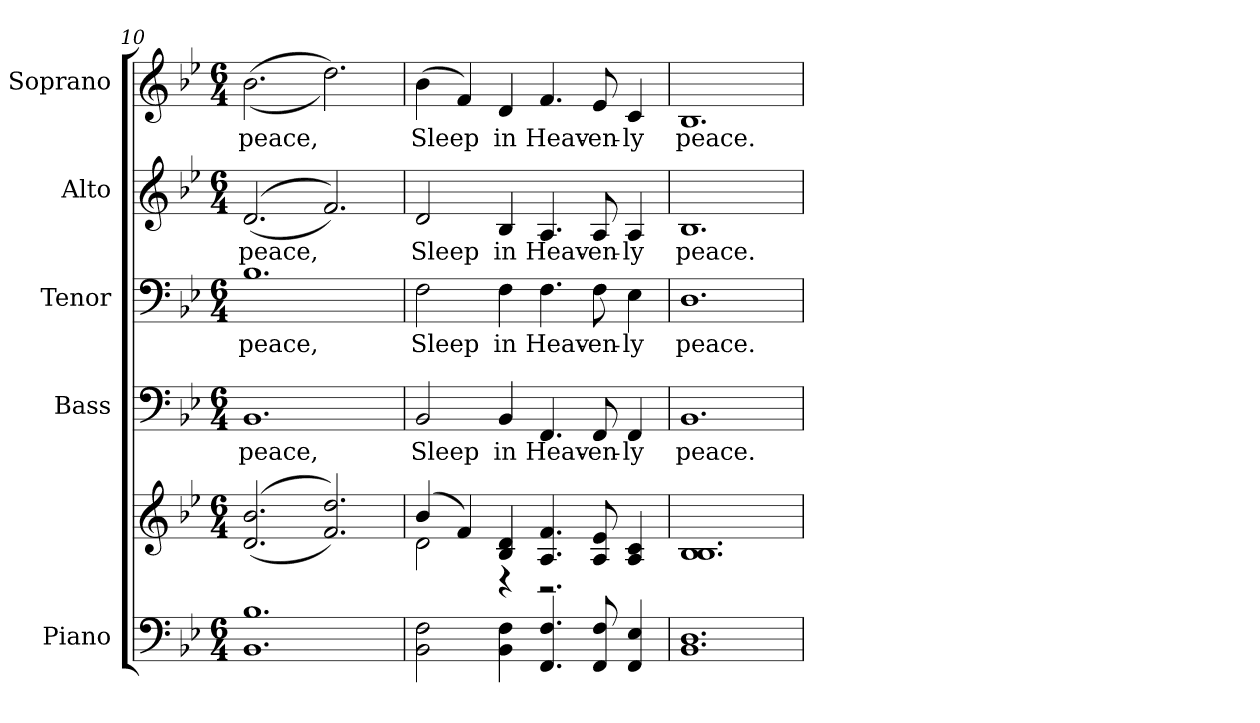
**kern	**kern	**kern	**text	**kern	**text	**kern	**text	**kern	**text
*part5	*part5	*part4	*part4	*part3	*part3	*part2	*part2	*part1	*part1
*staff6	*staff5	*staff4	*staff4	*staff3	*staff3	*staff2	*staff2	*staff1	*staff1
*I"Piano	*	*I"Bass	*	*I"Tenor	*	*I"Alto	*	*I"Soprano	*
*I'Pno.	*	*I'B.	*	*I'T.	*	*I'A.	*	*I'S.	*
*clefF4	*clefG2	*clefF4	*	*clefF4	*	*clefG2	*	*clefG2	*
*k[b-e-]	*k[b-e-]	*k[b-e-]	*	*k[b-e-]	*	*k[b-e-]	*	*k[b-e-]	*
*B-:	*B-:	*B-:	*	*B-:	*	*B-:	*	*B-:	*
*M6/4	*M6/4	*M6/4	*	*M6/4	*	*M6/4	*	*M6/4	*
=10	=10	=10	=10	=10	=10	=10	=10	=10	=10
!	!	!	!LO:LY:b:color=#000000	!	!	!	!	!	!
!	!	!	!	!	!LO:LY:b:color=#000000	!	!	!	!
!	!	!	!	!	!	!	!LO:LY:b:color=#000000	!	!
!	!	!	!	!	!	!	!	!	!LO:LY:b:color=#000000
1.BB-i 1.B-i	((2.di/ 2.b-i	1.BB-i	peace,	1.B-i	peace,	((2.di/	peace,	((2.b-i\	peace,
.	2.fi/ 2.ddi))	.	.	.	.	2.fi/))	.	2.ddi\))	.
!!LO:PB:g=z
=11	=11	=11	=11	=11	=11	=11	=11	=11	=11
*	*^	*	*	*	*	*	*	*	*
!	!	!	!	!LO:LY:b:color=#000000	!	!	!	!	!	!
!	!	!	!	!	!	!LO:LY:b:color=#000000	!	!	!	!
!	!	!	!	!	!	!	!	!LO:LY:b:color=#000000	!	!
!	!	!	!	!	!	!	!	!	!	!LO:LY:b:color=#000000
*	*	*	*	*	*	*	*	*	*^	*
2BB-i\ 2Fi	(4b-i/	2di\	2BB-i/	Sleep	2Fi\	Sleep	2di/	Sleep	(4b-i\	2ryy	Sleep
.	4fi/)	.	.	.	.	.	.	.	4fi/)	.	.
!	!	!	!	!LO:LY:b:color=#000000	!	!	!	!	!	!	!
!	!	!	!	!	!	!LO:LY:b:color=#000000	!	!	!	!	!
!	!	!	!	!	!	!	!	!LO:LY:b:color=#000000	!	!	!
!	!	!	!	!	!	!	!	!	!	!	!LO:LY:b:color=#000000
4BB-i\ 4Fi	4B-i/ 4di	4r	4BB-i/	in	4Fi\	in	4B-i/	in	4di/	1ryy	in
!	!	!	!	!LO:LY:b:color=#000000	!	!	!	!	!	!	!
!	!	!	!	!	!	!LO:LY:b:color=#000000	!	!	!	!	!
!	!	!	!	!	!	!	!	!LO:LY:b:color=#000000	!	!	!
!	!	!	!	!	!	!	!	!	!	!	!LO:LY:b:color=#000000
4.FFi/ 4.Fi	4.Ai/ 4.fi	2.r	4.FFi/	Heav-	4.Fi\	Heav-	4.Ai/	Heav-	4.fi/	.	Heav-
!	!	!	!	!LO:LY:b:color=#000000	!	!	!	!	!	!	!
!	!	!	!	!	!	!LO:LY:b:color=#000000	!	!	!	!	!
!	!	!	!	!	!	!	!	!LO:LY:b:color=#000000	!	!	!
!	!	!	!	!	!	!	!	!	!	!	!LO:LY:b:color=#000000
8FFi/ 8Fi	8Ai/ 8e-i	.	8FFi/	-en-	8Fi\	-en-	8Ai/	-en-	8e-i/	.	-en-
!	!	!	!	!LO:LY:b:color=#000000	!	!	!	!	!	!	!
!	!	!	!	!	!	!LO:LY:b:color=#000000	!	!	!	!	!
!	!	!	!	!	!	!	!	!LO:LY:b:color=#000000	!	!	!
!	!	!	!	!	!	!	!	!	!	!	!LO:LY:b:color=#000000
4FFi/ 4E-i	4Ai/ 4ci	.	4FFi/	-ly	4E-i\	-ly	4Ai/	-ly	4ci/	.	-ly
*	*v	*v	*	*	*	*	*	*	*v	*v	*
=12	=12	=12	=12	=12	=12	=12	=12	=12	=12
!	!	!	!LO:LY:b:color=#000000	!	!	!	!	!	!
!	!	!	!	!	!LO:LY:b:color=#000000	!	!	!	!
!	!	!	!	!	!	!	!LO:LY:b:color=#000000	!	!
!	!	!	!	!	!	!	!	!	!LO:LY:b:color=#000000
1.BB-i 1.Di	1.B-i 1.B-i	1.BB-i	peace.	1.Di	peace.	1.B-i	peace.	1.B-i	peace.
=	=	=	=	=	=	=	=	=	=
*-	*-	*-	*-	*-	*-	*-	*-	*-	*-
